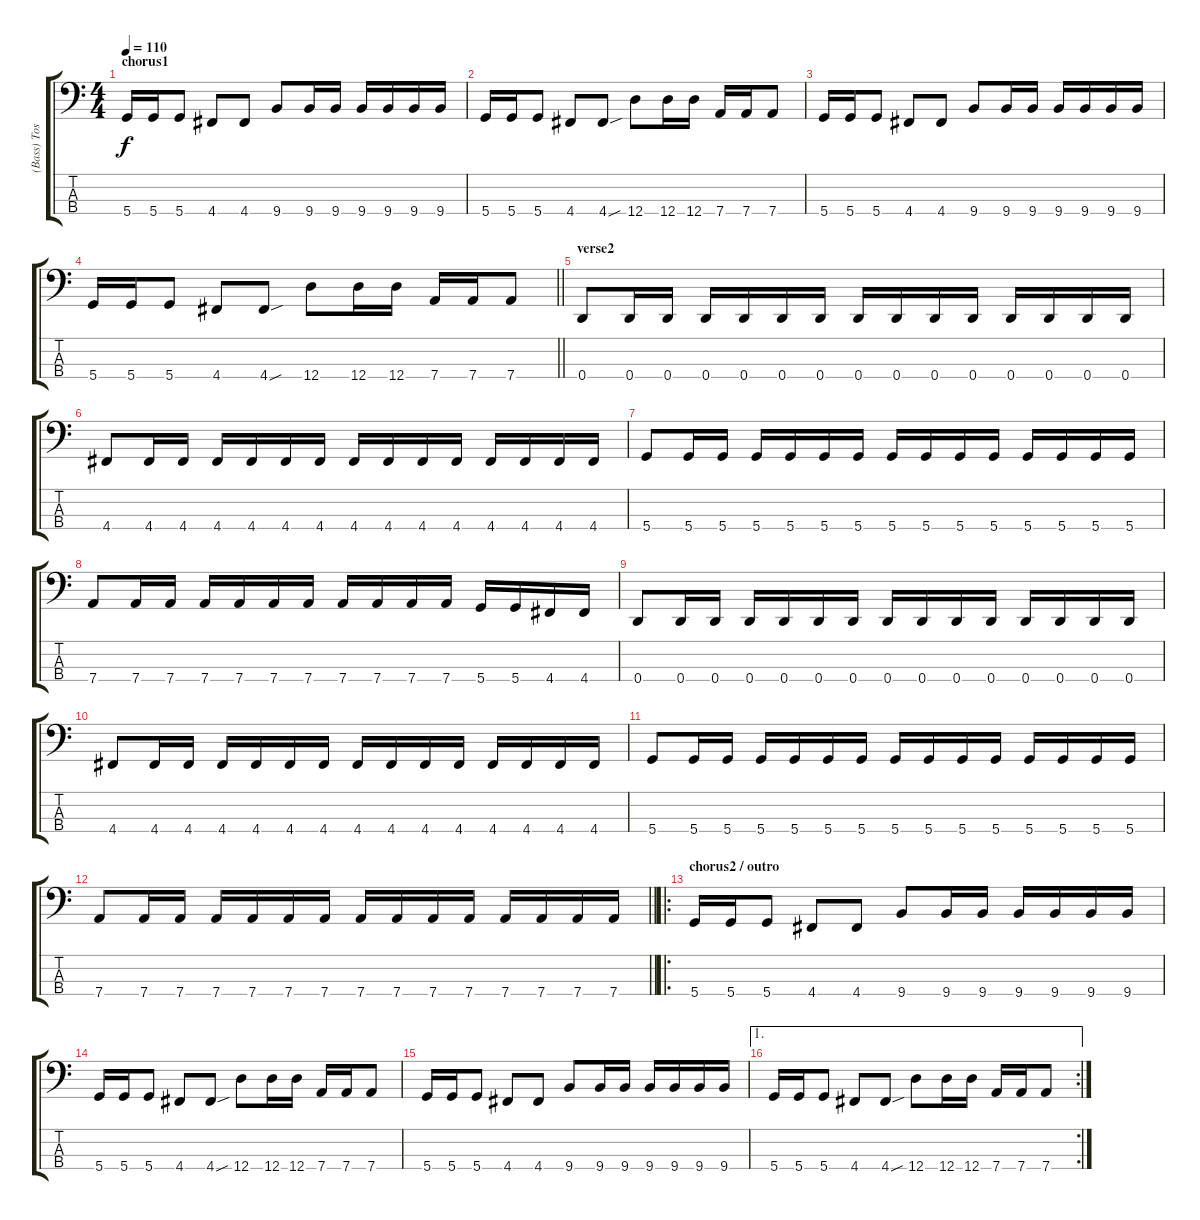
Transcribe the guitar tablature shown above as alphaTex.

\track ("(Bass) Toshiya" "(Bass) Tos") {instrument electricbasspick}
\staff {score tabs}
\tuning (G2 D2 A1 D1) {hide}
\ts (4 4)
\section ("" "chorus1")
\tempo 110
\clef f4
\ks c
5.4.16{dy f} 5.4.16 5.4.8 4.4.8 4.4.8 9.4.8 9.4.16 9.4.16 9.4.16 9.4.16 9.4.16 9.4.16 |
5.4.16 5.4.16 5.4.8 4.4.8 4.4{sou}.8 12.4.8 12.4.16 12.4.16 7.4.16 7.4.16 7.4.8 |
5.4.16 5.4.16 5.4.8 4.4.8 4.4.8 9.4.8 9.4.16 9.4.16 9.4.16 9.4.16 9.4.16 9.4.16 |
\barLineRight lightlight
5.4.16 5.4.16 5.4.8 4.4.8 4.4{sou}.8 12.4.8 12.4.16 12.4.16 7.4.16 7.4.16 7.4.8 |
\section ("" "verse2")
0.4.8 0.4.16 0.4.16 0.4.16 0.4.16 0.4.16 0.4.16 0.4.16 0.4.16 0.4.16 0.4.16 0.4.16 0.4.16 0.4.16 0.4.16 |
4.4.8 4.4.16 4.4.16 4.4.16 4.4.16 4.4.16 4.4.16 4.4.16 4.4.16 4.4.16 4.4.16 4.4.16 4.4.16 4.4.16 4.4.16 |
5.4.8 5.4.16 5.4.16 5.4.16 5.4.16 5.4.16 5.4.16 5.4.16 5.4.16 5.4.16 5.4.16 5.4.16 5.4.16 5.4.16 5.4.16 |
7.4.8 7.4.16 7.4.16 7.4.16 7.4.16 7.4.16 7.4.16 7.4.16 7.4.16 7.4.16 7.4.16 5.4.16 5.4.16 4.4.16 4.4.16 |
0.4.8 0.4.16 0.4.16 0.4.16 0.4.16 0.4.16 0.4.16 0.4.16 0.4.16 0.4.16 0.4.16 0.4.16 0.4.16 0.4.16 0.4.16 |
4.4.8 4.4.16 4.4.16 4.4.16 4.4.16 4.4.16 4.4.16 4.4.16 4.4.16 4.4.16 4.4.16 4.4.16 4.4.16 4.4.16 4.4.16 |
5.4.8 5.4.16 5.4.16 5.4.16 5.4.16 5.4.16 5.4.16 5.4.16 5.4.16 5.4.16 5.4.16 5.4.16 5.4.16 5.4.16 5.4.16 |
\barLineRight lightlight
7.4.8 7.4.16 7.4.16 7.4.16 7.4.16 7.4.16 7.4.16 7.4.16 7.4.16 7.4.16 7.4.16 7.4.16 7.4.16 7.4.16 7.4.16 |
\ro
\section ("" "chorus2 / outro")
5.4.16 5.4.16 5.4.8 4.4.8 4.4.8 9.4.8 9.4.16 9.4.16 9.4.16 9.4.16 9.4.16 9.4.16 |
5.4.16 5.4.16 5.4.8 4.4.8 4.4{sou}.8 12.4.8 12.4.16 12.4.16 7.4.16 7.4.16 7.4.8 |
5.4.16 5.4.16 5.4.8 4.4.8 4.4.8 9.4.8 9.4.16 9.4.16 9.4.16 9.4.16 9.4.16 9.4.16 |
\ae 1
\rc 2
5.4.16 5.4.16 5.4.8 4.4.8 4.4{sou}.8 12.4.8 12.4.16 12.4.16 7.4.16 7.4.16 7.4.8
